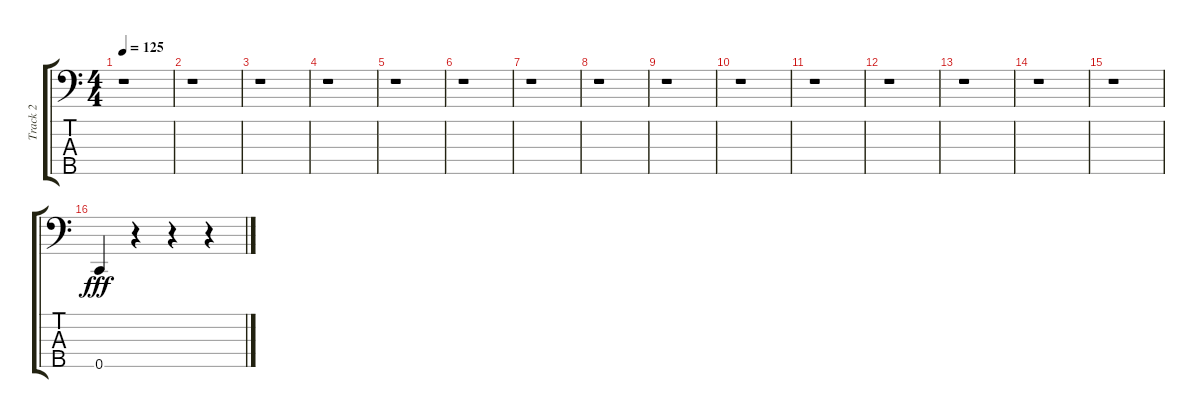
\track ("Track 2" "Track 2") {instrument electricbasspick}
\staff {score tabs}
\tuning (A2 F2 C2 G1 C1) {hide}
\ts (4 4)
\tempo 125
\clef f4
\ks c
r.1{dy f} |
r.1 |
r.1 |
r.1 |
r.1 |
r.1 |
r.1 |
r.1 |
r.1 |
r.1 |
r.1 |
r.1 |
r.1 |
r.1 |
r.1 |
0.5.4{dy fff} r.4 r.4 r.4
